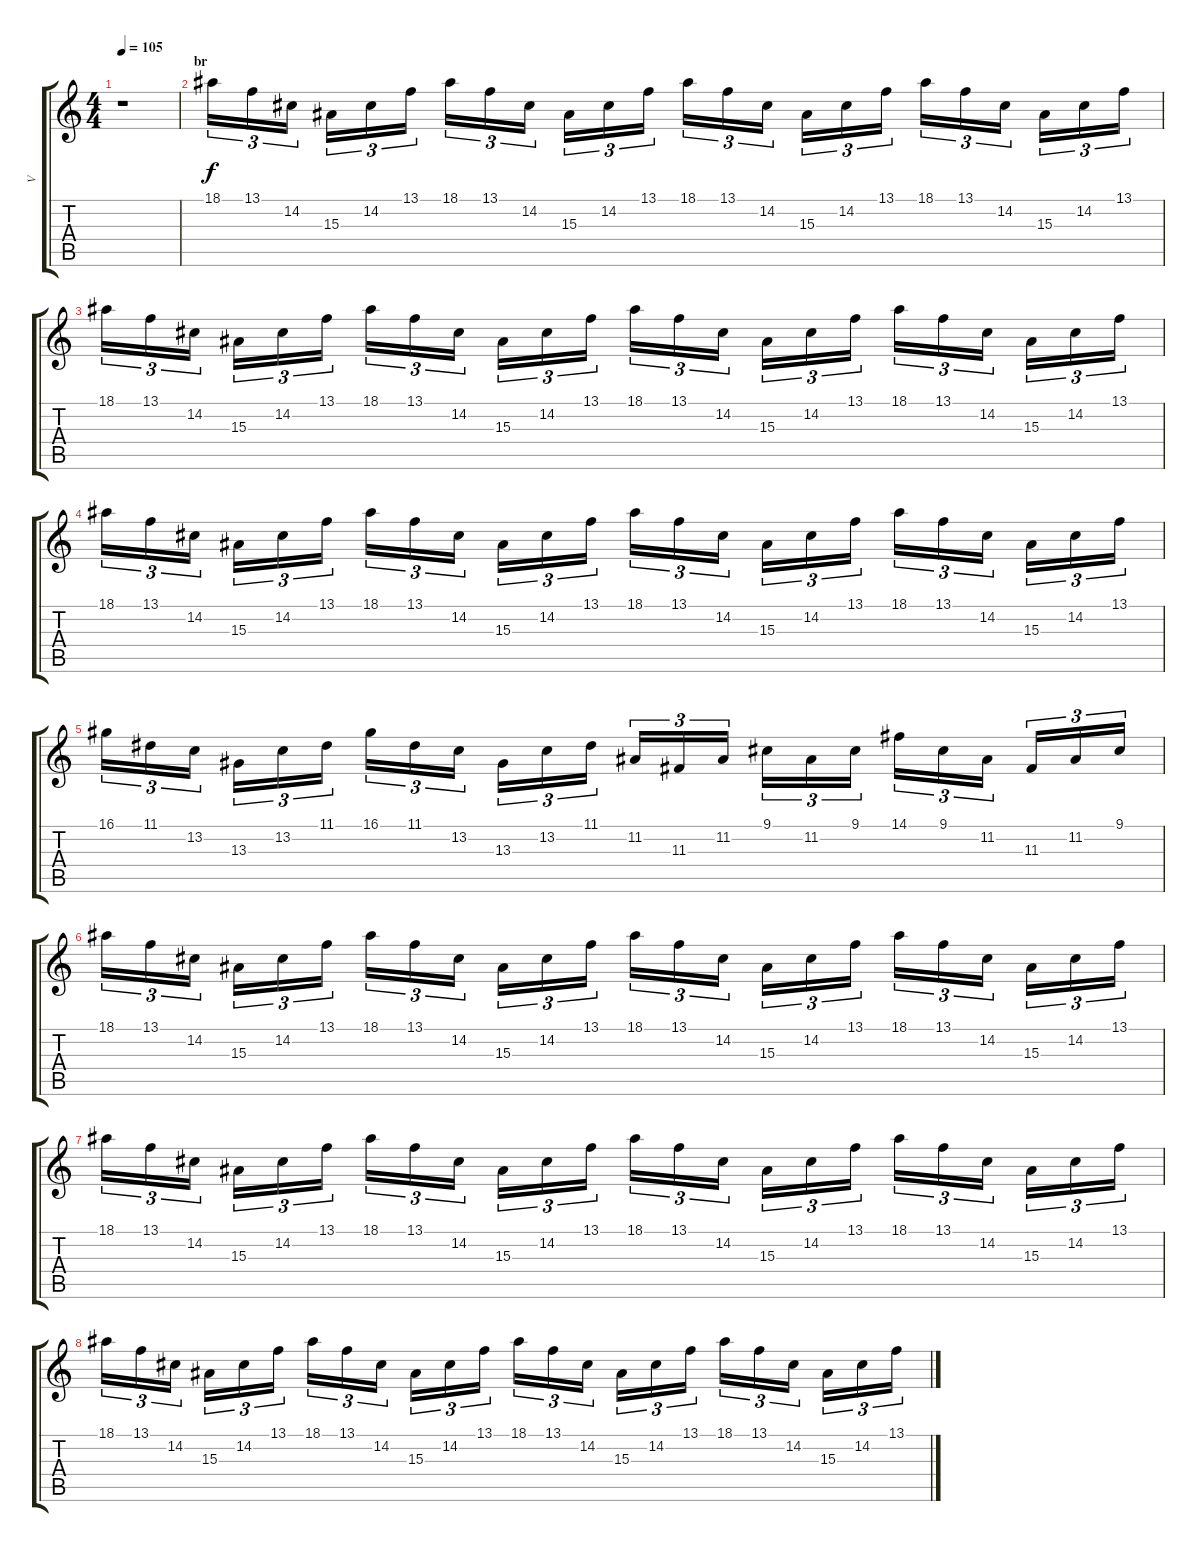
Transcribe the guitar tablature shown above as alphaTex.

\track ("V" "V") {instrument violin}
\staff {score tabs}
\tuning (E4 B3 G3 D3 A2 E2) {hide}
\ts (4 4)
\tempo 105
\clef g2
\ks c
r.1{dy mf volume 0 instrument orchestralharp} |
\section ("" "br")
18.1.16{tu (3 2) dy f volume 7} 13.1.16{tu (3 2)} 14.2.16{tu (3 2)} 15.3.16{tu (3 2)} 14.2.16{tu (3 2)} 13.1.16{tu (3 2)} 18.1.16{tu (3 2)} 13.1.16{tu (3 2)} 14.2.16{tu (3 2)} 15.3.16{tu (3 2)} 14.2.16{tu (3 2)} 13.1.16{tu (3 2)} 18.1.16{tu (3 2) volume 3} 13.1.16{tu (3 2)} 14.2.16{tu (3 2)} 15.3.16{tu (3 2)} 14.2.16{tu (3 2)} 13.1.16{tu (3 2)} 18.1.16{tu (3 2)} 13.1.16{tu (3 2)} 14.2.16{tu (3 2)} 15.3.16{tu (3 2)} 14.2.16{tu (3 2)} 13.1.16{tu (3 2)} |
18.1.16{tu (3 2) volume 8} 13.1.16{tu (3 2)} 14.2.16{tu (3 2)} 15.3.16{tu (3 2)} 14.2.16{tu (3 2)} 13.1.16{tu (3 2)} 18.1.16{tu (3 2)} 13.1.16{tu (3 2)} 14.2.16{tu (3 2)} 15.3.16{tu (3 2)} 14.2.16{tu (3 2)} 13.1.16{tu (3 2)} 18.1.16{tu (3 2) volume 4} 13.1.16{tu (3 2)} 14.2.16{tu (3 2)} 15.3.16{tu (3 2)} 14.2.16{tu (3 2)} 13.1.16{tu (3 2)} 18.1.16{tu (3 2)} 13.1.16{tu (3 2)} 14.2.16{tu (3 2)} 15.3.16{tu (3 2)} 14.2.16{tu (3 2)} 13.1.16{tu (3 2)} |
18.1.16{tu (3 2) volume 9} 13.1.16{tu (3 2)} 14.2.16{tu (3 2)} 15.3.16{tu (3 2)} 14.2.16{tu (3 2)} 13.1.16{tu (3 2)} 18.1.16{tu (3 2)} 13.1.16{tu (3 2)} 14.2.16{tu (3 2)} 15.3.16{tu (3 2)} 14.2.16{tu (3 2)} 13.1.16{tu (3 2)} 18.1.16{tu (3 2) volume 5} 13.1.16{tu (3 2)} 14.2.16{tu (3 2)} 15.3.16{tu (3 2)} 14.2.16{tu (3 2)} 13.1.16{tu (3 2)} 18.1.16{tu (3 2)} 13.1.16{tu (3 2)} 14.2.16{tu (3 2)} 15.3.16{tu (3 2)} 14.2.16{tu (3 2)} 13.1.16{tu (3 2)} |
16.1.16{tu (3 2) volume 10} 11.1.16{tu (3 2)} 13.2.16{tu (3 2)} 13.3.16{tu (3 2)} 13.2.16{tu (3 2)} 11.1.16{tu (3 2)} 16.1.16{tu (3 2)} 11.1.16{tu (3 2)} 13.2.16{tu (3 2)} 13.3.16{tu (3 2)} 13.2.16{tu (3 2)} 11.1.16{tu (3 2)} 11.2.16{tu (3 2)} 11.3.16{tu (3 2)} 11.2.16{tu (3 2)} 9.1.16{tu (3 2)} 11.2.16{tu (3 2)} 9.1.16{tu (3 2)} 14.1.16{tu (3 2)} 9.1.16{tu (3 2)} 11.2.16{tu (3 2)} 11.3.16{tu (3 2)} 11.2.16{tu (3 2)} 9.1.16{tu (3 2)} |
18.1.16{tu (3 2)} 13.1.16{tu (3 2)} 14.2.16{tu (3 2)} 15.3.16{tu (3 2)} 14.2.16{tu (3 2)} 13.1.16{tu (3 2)} 18.1.16{tu (3 2)} 13.1.16{tu (3 2)} 14.2.16{tu (3 2)} 15.3.16{tu (3 2)} 14.2.16{tu (3 2)} 13.1.16{tu (3 2)} 18.1.16{tu (3 2)} 13.1.16{tu (3 2)} 14.2.16{tu (3 2)} 15.3.16{tu (3 2)} 14.2.16{tu (3 2)} 13.1.16{tu (3 2)} 18.1.16{tu (3 2)} 13.1.16{tu (3 2)} 14.2.16{tu (3 2)} 15.3.16{tu (3 2)} 14.2.16{tu (3 2)} 13.1.16{tu (3 2)} |
18.1.16{tu (3 2)} 13.1.16{tu (3 2)} 14.2.16{tu (3 2)} 15.3.16{tu (3 2)} 14.2.16{tu (3 2)} 13.1.16{tu (3 2)} 18.1.16{tu (3 2)} 13.1.16{tu (3 2)} 14.2.16{tu (3 2)} 15.3.16{tu (3 2)} 14.2.16{tu (3 2)} 13.1.16{tu (3 2)} 18.1.16{tu (3 2)} 13.1.16{tu (3 2)} 14.2.16{tu (3 2)} 15.3.16{tu (3 2)} 14.2.16{tu (3 2)} 13.1.16{tu (3 2)} 18.1.16{tu (3 2)} 13.1.16{tu (3 2)} 14.2.16{tu (3 2)} 15.3.16{tu (3 2)} 14.2.16{tu (3 2)} 13.1.16{tu (3 2)} |
18.1.16{tu (3 2)} 13.1.16{tu (3 2)} 14.2.16{tu (3 2)} 15.3.16{tu (3 2)} 14.2.16{tu (3 2)} 13.1.16{tu (3 2)} 18.1.16{tu (3 2)} 13.1.16{tu (3 2)} 14.2.16{tu (3 2)} 15.3.16{tu (3 2)} 14.2.16{tu (3 2)} 13.1.16{tu (3 2)} 18.1.16{tu (3 2)} 13.1.16{tu (3 2)} 14.2.16{tu (3 2)} 15.3.16{tu (3 2)} 14.2.16{tu (3 2)} 13.1.16{tu (3 2)} 18.1.16{tu (3 2)} 13.1.16{tu (3 2)} 14.2.16{tu (3 2)} 15.3.16{tu (3 2)} 14.2.16{tu (3 2)} 13.1.16{tu (3 2)}
